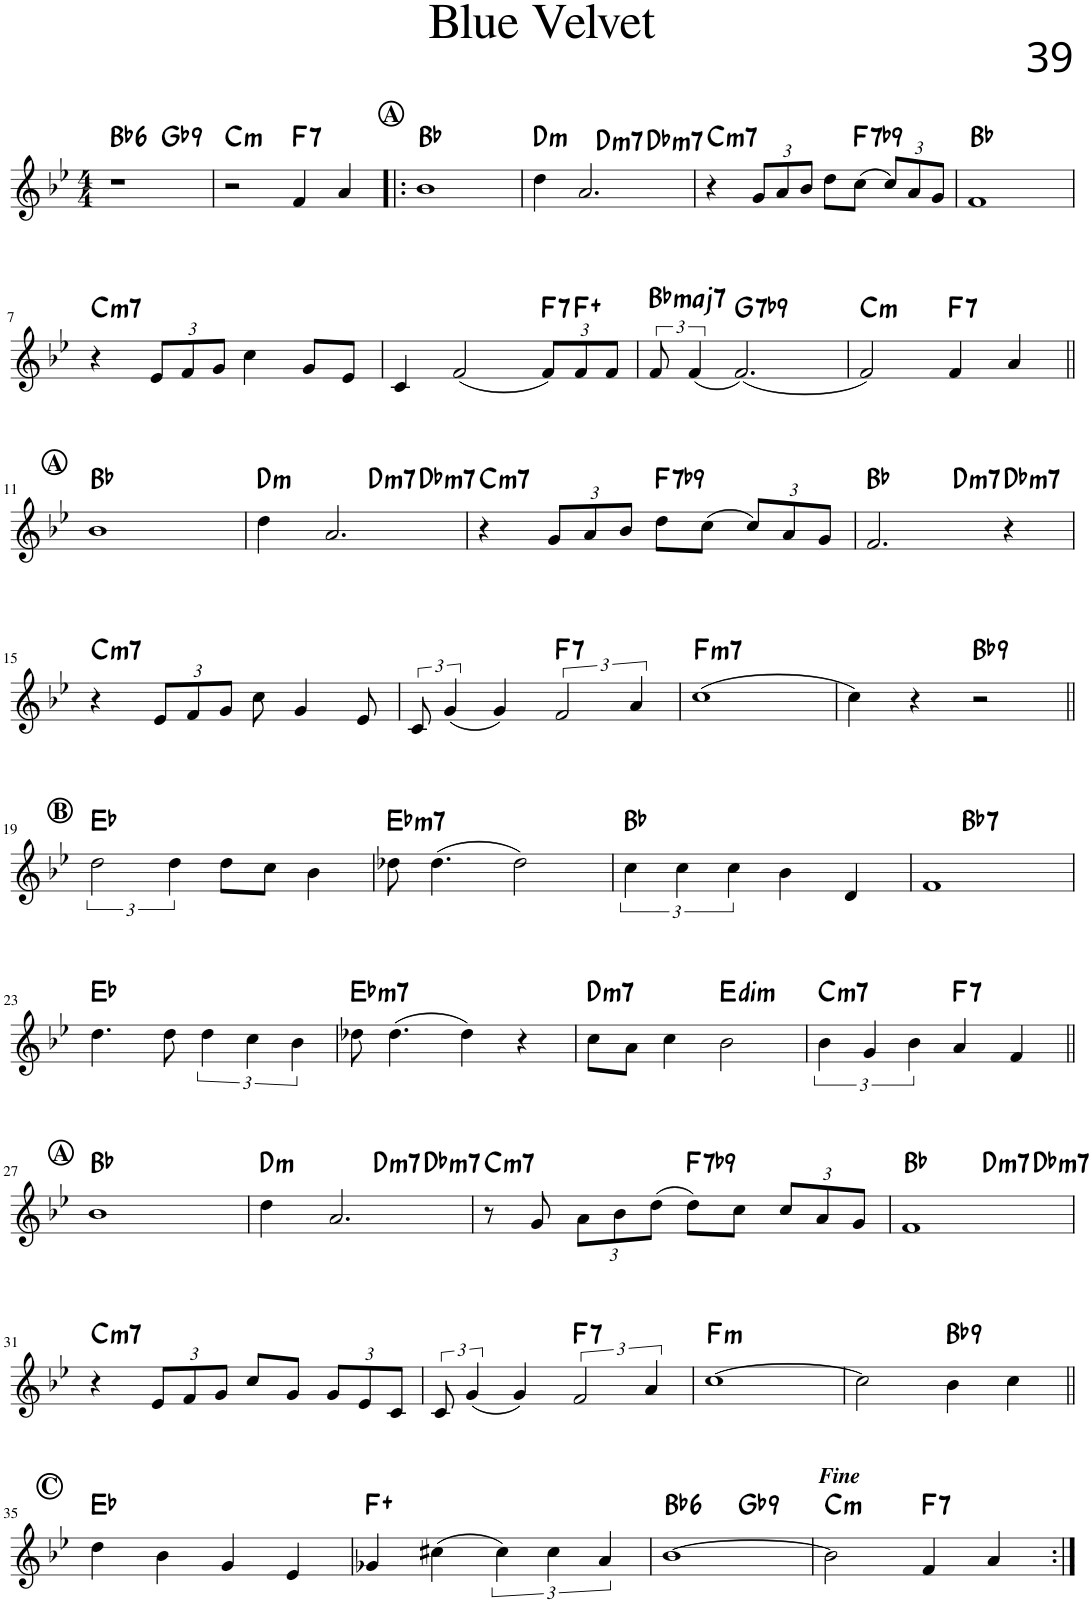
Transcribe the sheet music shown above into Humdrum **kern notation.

**kern	**harte
*part1	*part1
*staff1	*
*I"Piano	*
*I'Pno.	*
*clefG2	*
*k[b-e-]	*
*M4/4	*
=1	=1
!	!LO:H:kt=6
*^	*
1r	2ryy	Bb:maj6
!	!	!LO:H:kt=9
.	2ryy	Gb:9
=2	=2	=2
!	!	!LO:H:kt=m
*v	*v	*
2r	C:min
!	!LO:H:kt=7
4f/	F:7
4a/	.
=3!|:	=3!|:
!LO:TX:a:B:t=A	!
1b-	Bb:maj
=4	=4
!	!LO:H:kt=m
*^	*
*	*^	*
4dd\	2ryy	2.ryy	D:min
2.a/	.	.	.
!	!	!	!LO:H:kt=m7
.	2ryy	.	D:min7
!	!	!	!LO:H:kt=m7
.	.	4ryy	Db:min7
=5	=5	=5	=5
!	!	!	!LO:H:kt=m7
*v	*v	*v	*
4r	C:min7
*Xbrackettup	*
12g/L	.
12a/	.
12b-/J	.
8dd\L	.
!	!LO:H:kt=7
(8cc\J	F:7(b9)
12cc/L)	.
12a/	.
12g/J	.
=6	=6
1f	Bb:maj
!!LO:LB:g=z
=7	=7
!	!LO:H:kt=m7
4r	C:min7
12e-/L	.
12f/	.
12g/J	.
4cc\	.
8g/L	.
8e-/J	.
=8	=8
4c/	.
(2f/	.
!	!LO:H:kt=7
12f/L)	F:7
12f/	F:aug
12f/J	.
=9	=9
*brackettup	*
!	!LO:H:kt=maj7
12f/	Bb:maj7
(6f/	.
!	!LO:H:kt=7
(2.f/)	G:7(b9)
=10	=10
!	!LO:H:kt=m
2f/)	C:min
!	!LO:H:kt=7
4f/	F:7
4a/	.
!!LO:LB:g=z
=11||	=11||
!LO:TX:a:B:t=A	!
1b-	Bb:maj
=12	=12
!	!LO:H:kt=m
*^	*
*	*^	*
4dd\	2ryy	2.ryy	D:min
2.a/	.	.	.
!	!	!	!LO:H:kt=m7
.	2ryy	.	D:min7
!	!	!	!LO:H:kt=m7
.	.	4ryy	Db:min7
=13	=13	=13	=13
!	!	!	!LO:H:kt=m7
*v	*v	*v	*
4r	C:min7
*Xbrackettup	*
12g/L	.
12a/	.
12b-/J	.
!	!LO:H:kt=7
8dd\L	F:7(b9)
(8cc\J	.
12cc/L)	.
12a/	.
12g/J	.
=14	=14
*^	*
2.f/	2ryy	Bb:maj
!	!	!LO:H:kt=m7
.	2ryy	D:min7
!	!	!LO:H:kt=m7
4r	.	Db:min7
!!LO:LB:g=z	!!
=15	=15	=15
!	!	!LO:H:kt=m7
*v	*v	*
4r	C:min7
12e-/L	.
12f/	.
12g/J	.
8cc\	.
4g/	.
8e-/	.
=16	=16
*brackettup	*
12c/	.
(6g/	.
4g/)	.
!	!LO:H:kt=7
3f/	F:7
6a/	.
=17	=17
!	!LO:H:kt=m7
(1cc	F:min7
=18	=18
4cc\)	.
4r	.
!	!LO:H:kt=9
2r	Bb:9
!!LO:LB:g=z
=19||	=19||
!LO:TX:a:B:t=B	!
3dd\	Eb:maj
6dd\	.
8dd\L	.
8cc\J	.
4b-\	.
=20	=20
!	!LO:H:kt=m7
8dd-X\	Eb:min7
(4.dd-\	.
2dd-\)	.
=21	=21
6cc\	Bb:maj
6cc\	.
6cc\	.
4b-\	.
4d/	.
=22	=22
*^	*
1f	4ryy	.
!	!	!LO:H:kt=7
.	2.ryy	Bb:7
*v	*v	*
!!LO:LB:g=z
=23	=23
4.dd\	Eb:maj
8dd\	.
6dd\	.
6cc\	.
6b-\	.
=24	=24
!	!LO:H:kt=m7
8dd-X\	Eb:min7
(4.dd-\	.
4dd-\)	.
4r	.
=25	=25
!	!LO:H:kt=m7
8cc\L	D:min7
8a\J	.
4cc\	.
!	!LO:H:kt=dim
2b-\	E:dim
=26	=26
!	!LO:H:kt=m7
6b-\	C:min7
6g/	.
6b-\	.
!	!LO:H:kt=7
4a/	F:7
4f/	.
!!LO:LB:g=z
=27||	=27||
!LO:TX:a:B:t=A	!
1b-	Bb:maj
=28	=28
!	!LO:H:kt=m
*^	*
*	*^	*
4dd\	2ryy	2.ryy	D:min
2.a/	.	.	.
!	!	!	!LO:H:kt=m7
.	2ryy	.	D:min7
!	!	!	!LO:H:kt=m7
.	.	4ryy	Db:min7
=29	=29	=29	=29
!	!	!	!LO:H:kt=m7
*v	*v	*v	*
8r	C:min7
8g/	.
*Xbrackettup	*
12a\L	.
12b-\	.
(12dd\J	.
!	!LO:H:kt=7
8dd\L)	F:7(b9)
8cc\J	.
12cc/L	.
12a/	.
12g/J	.
=30	=30
*^	*
*	*^	*
1f	2ryy	2.ryy	Bb:maj
!	!	!	!LO:H:kt=m7
.	2ryy	.	D:min7
!	!	!	!LO:H:kt=m7
.	.	4ryy	Db:min7
!!LO:LB:g=z	!!	!!
=31	=31	=31	=31
!	!	!	!LO:H:kt=m7
*v	*v	*v	*
4r	C:min7
12e-/L	.
12f/	.
12g/J	.
8cc/L	.
8g/J	.
12g/L	.
12e-/	.
12c/J	.
=32	=32
*brackettup	*
12c/	.
(6g/	.
4g/)	.
!	!LO:H:kt=7
3f/	F:7
6a/	.
=33	=33
!	!LO:H:kt=m
[1cc	F:min
=34	=34
2cc\]	.
!	!LO:H:kt=9
4b-\	Bb:9
4cc\	.
!!LO:LB:g=z
=35||	=35||
!LO:TX:a:B:t=C	!
4dd\	Eb:maj
4b-\	.
4g/	.
4e-/	.
=36	=36
4g-X/	F:aug
(4cc#X\	.
6cc#\)	.
6cc#\	.
6a/	.
=37	=37
!	!LO:H:kt=6
*^	*
[1b-	2ryy	Bb:maj6
!	!	!LO:H:kt=9
.	2ryy	Gb:9
=38	=38	=38
!	!	!LO:H:kt=m
*v	*v	*
2b-\]	C:min
!	!LO:H:kt=7
4f/	F:7
4a/	.
=:|!	=:|!
*-	*-
